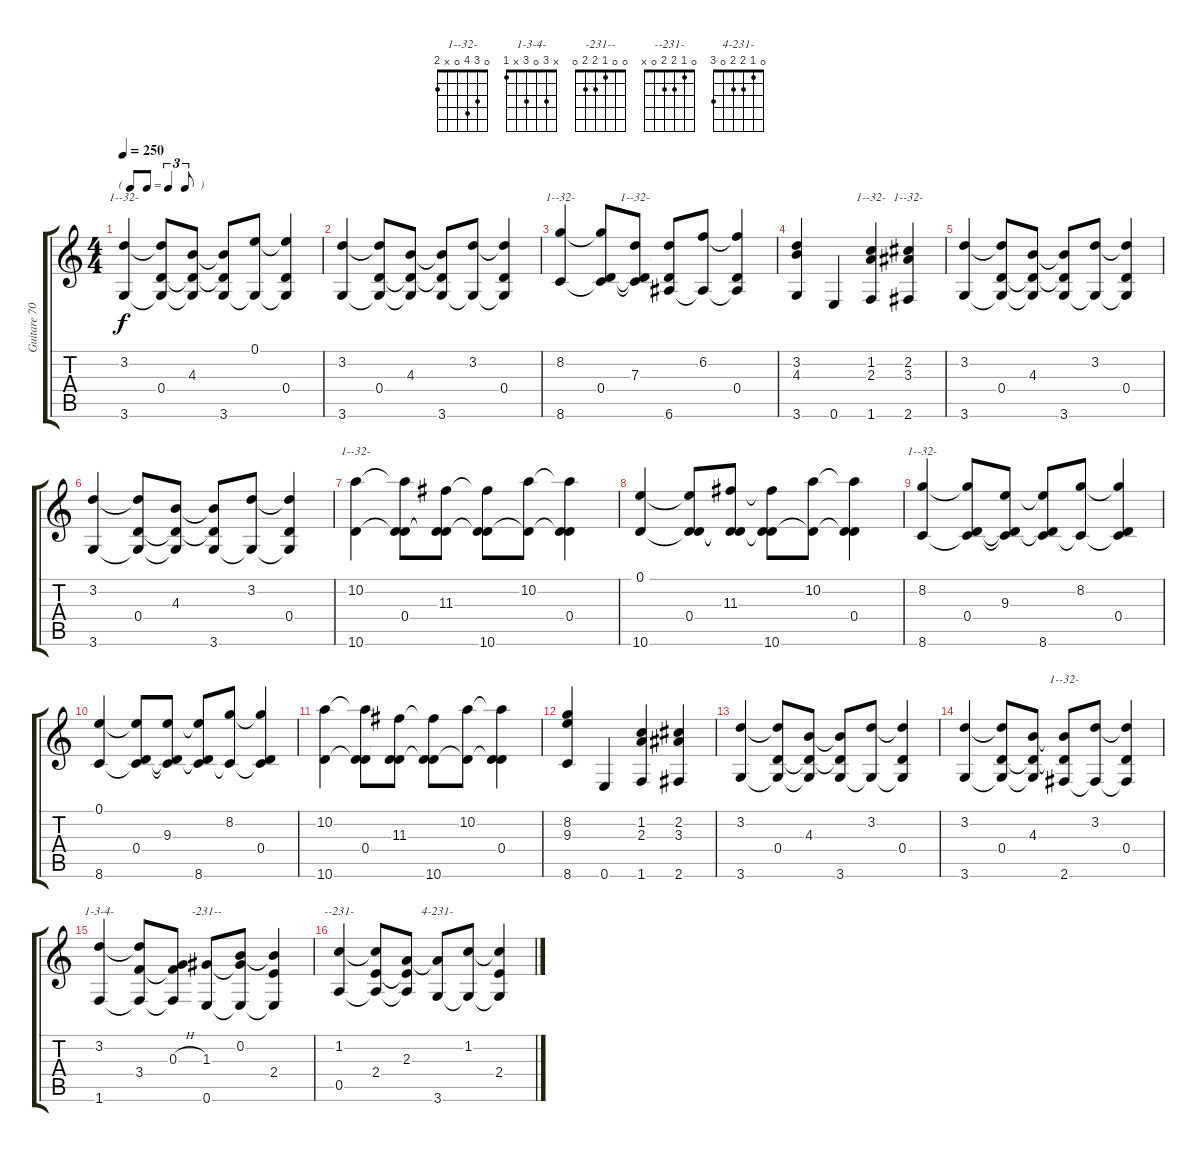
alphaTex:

\track ("Guitare 70s & Novembre 99" "Guitare 70") {instrument acousticguitarnylon}
\staff {score tabs}
\tuning (E4 B3 G3 D3 A2 E2) {hide}
\chord ("1--32-" 0 3 4 0 x 3) {firstfret 3}
\chord ("1--32-" 0 8 9 0 x 8) {firstfret 8}
\chord ("1--32-" 0 6 7 0 x 6) {firstfret 6}
\chord ("1--32-" 0 1 2 0 x 1)
\chord ("1--32-" 0 2 3 0 x 2) {firstfret 2}
\chord ("1--32-" 0 10 11 0 0 10) {firstfret 10}
\chord ("1--32-" 0 8 9 0 0 8) {firstfret 8}
\chord ("1--32-" 0 3 4 0 x 2)
\chord ("1-3-4-" x 3 0 3 x 1)
\chord ("-231--" 0 0 1 2 2 0)
\chord ("--231-" 0 1 2 2 0 x)
\chord ("4-231-" 0 1 2 2 0 3)
\ts (4 4)
\tf triplet8th
\tempo 250
\clef g2
\ks c
(3.2 3.6).4{ch "1--32-" dy f} (3.2{t} 0.4 3.6{t}).8 (4.3 0.4{t} 3.6{t}).8 (4.3{t} 0.4{t} 3.6).8 (0.1 3.6{t}).8 (0.1{t} 0.4 3.6{t}).4 |
(3.2 3.6).4 (3.2{t} 0.4 3.6{t}).8 (4.3 0.4{t} 3.6{t}).8 (4.3{t} 0.4{t} 3.6).8 (3.2 3.6{t}).8 (3.2{t} 0.4 3.6{t}).4 |
(8.2 8.6).4{ch "1--32-"} (8.2{t} 0.4 8.6{t}).8 (7.3 0.4{t} 8.6{t}).8{ch "1--32-"} (7.3{t} 0.4{t} 6.6).8 (6.2 6.6{t}).8 (6.2{t} 0.4 6.6{t}).4 |
(3.2 4.3 3.6).4 0.6.4 (1.2 2.3 1.6).4{ch "1--32-"} (2.2 3.3 2.6).4{ch "1--32-"} |
(3.2 3.6).4 (3.2{t} 0.4 3.6{t}).8 (4.3 0.4{t} 3.6{t}).8 (4.3{t} 0.4{t} 3.6).8 (3.2 3.6{t}).8 (3.2{t} 0.4 3.6{t}).4 |
(3.2 3.6).4 (3.2{t} 0.4 3.6{t}).8 (4.3 0.4{t} 3.6{t}).8 (4.3{t} 0.4{t} 3.6).8 (3.2 3.6{t}).8 (3.2{t} 0.4 3.6{t}).4 |
(10.2 10.6).4{ch "1--32-"} (10.2{t} 0.4 10.6{t}).8 (11.3 0.4{t} 10.6{t}).8 (11.3{t} 0.4{t} 10.6).8 (10.2 10.6{t}).8 (10.2{t} 0.4 10.6{t}).4 |
(0.1 10.6).4 (0.1{t} 0.4 10.6{t}).8 (11.3 0.4{t} 10.6{t}).8 (11.3{t} 0.4{t} 10.6).8 (10.2 10.6{t}).8 (10.2{t} 0.4 10.6{t}).4 |
(8.2 8.6).4{ch "1--32-"} (8.2{t} 0.4 8.6{t}).8 (9.3 0.4{t} 8.6{t}).8 (9.3{t} 0.4{t} 8.6).8 (8.2 8.6{t}).8 (8.2{t} 0.4 8.6{t}).4 |
(0.1 8.6).4 (0.1{t} 0.4 8.6{t}).8 (9.3 0.4{t} 8.6{t}).8 (9.3{t} 0.4{t} 8.6).8 (8.2 8.6{t}).8 (8.2{t} 0.4 8.6{t}).4 |
(10.2 10.6).4 (10.2{t} 0.4 10.6{t}).8 (11.3 0.4{t} 10.6{t}).8 (11.3{t} 0.4{t} 10.6).8 (10.2 10.6{t}).8 (10.2{t} 0.4 10.6{t}).4 |
(8.2 9.3 8.6).4 0.6.4 (1.2 2.3 1.6).4 (2.2 3.3 2.6).4 |
(3.2 3.6).4 (3.2{t} 0.4 3.6{t}).8 (4.3 0.4{t} 3.6{t}).8 (4.3{t} 0.4{t} 3.6).8 (3.2 3.6{t}).8 (3.2{t} 0.4 3.6{t}).4 |
(3.2 3.6).4 (3.2{t} 0.4 3.6{t}).8 (4.3 0.4{t} 3.6{t}).8 (4.3{t} 0.4{t} 2.6).8{ch "1--32-"} (3.2 2.6{t}).8 (3.2{t} 0.4 2.6{t}).4 |
(3.2 1.6).4{ch "1-3-4-"} (3.2{t} 3.4 1.6{t}).8 (0.3{h} 3.4{t} 1.6{t}).8 (1.3 0.6).8{ch "-231--"} (0.2 1.3{t} 0.6{t}).8 (0.2{t} 2.4 0.6{t}).4 |
(1.2 0.5).4{ch "--231-"} (1.2{t} 2.4 0.5{t}).8 (2.3 2.4{t} 0.5{t}).8 (2.3{t} 3.6).8{ch "4-231-"} (1.2 3.6{t}).8 (1.2{t} 2.4 3.6{t}).4
